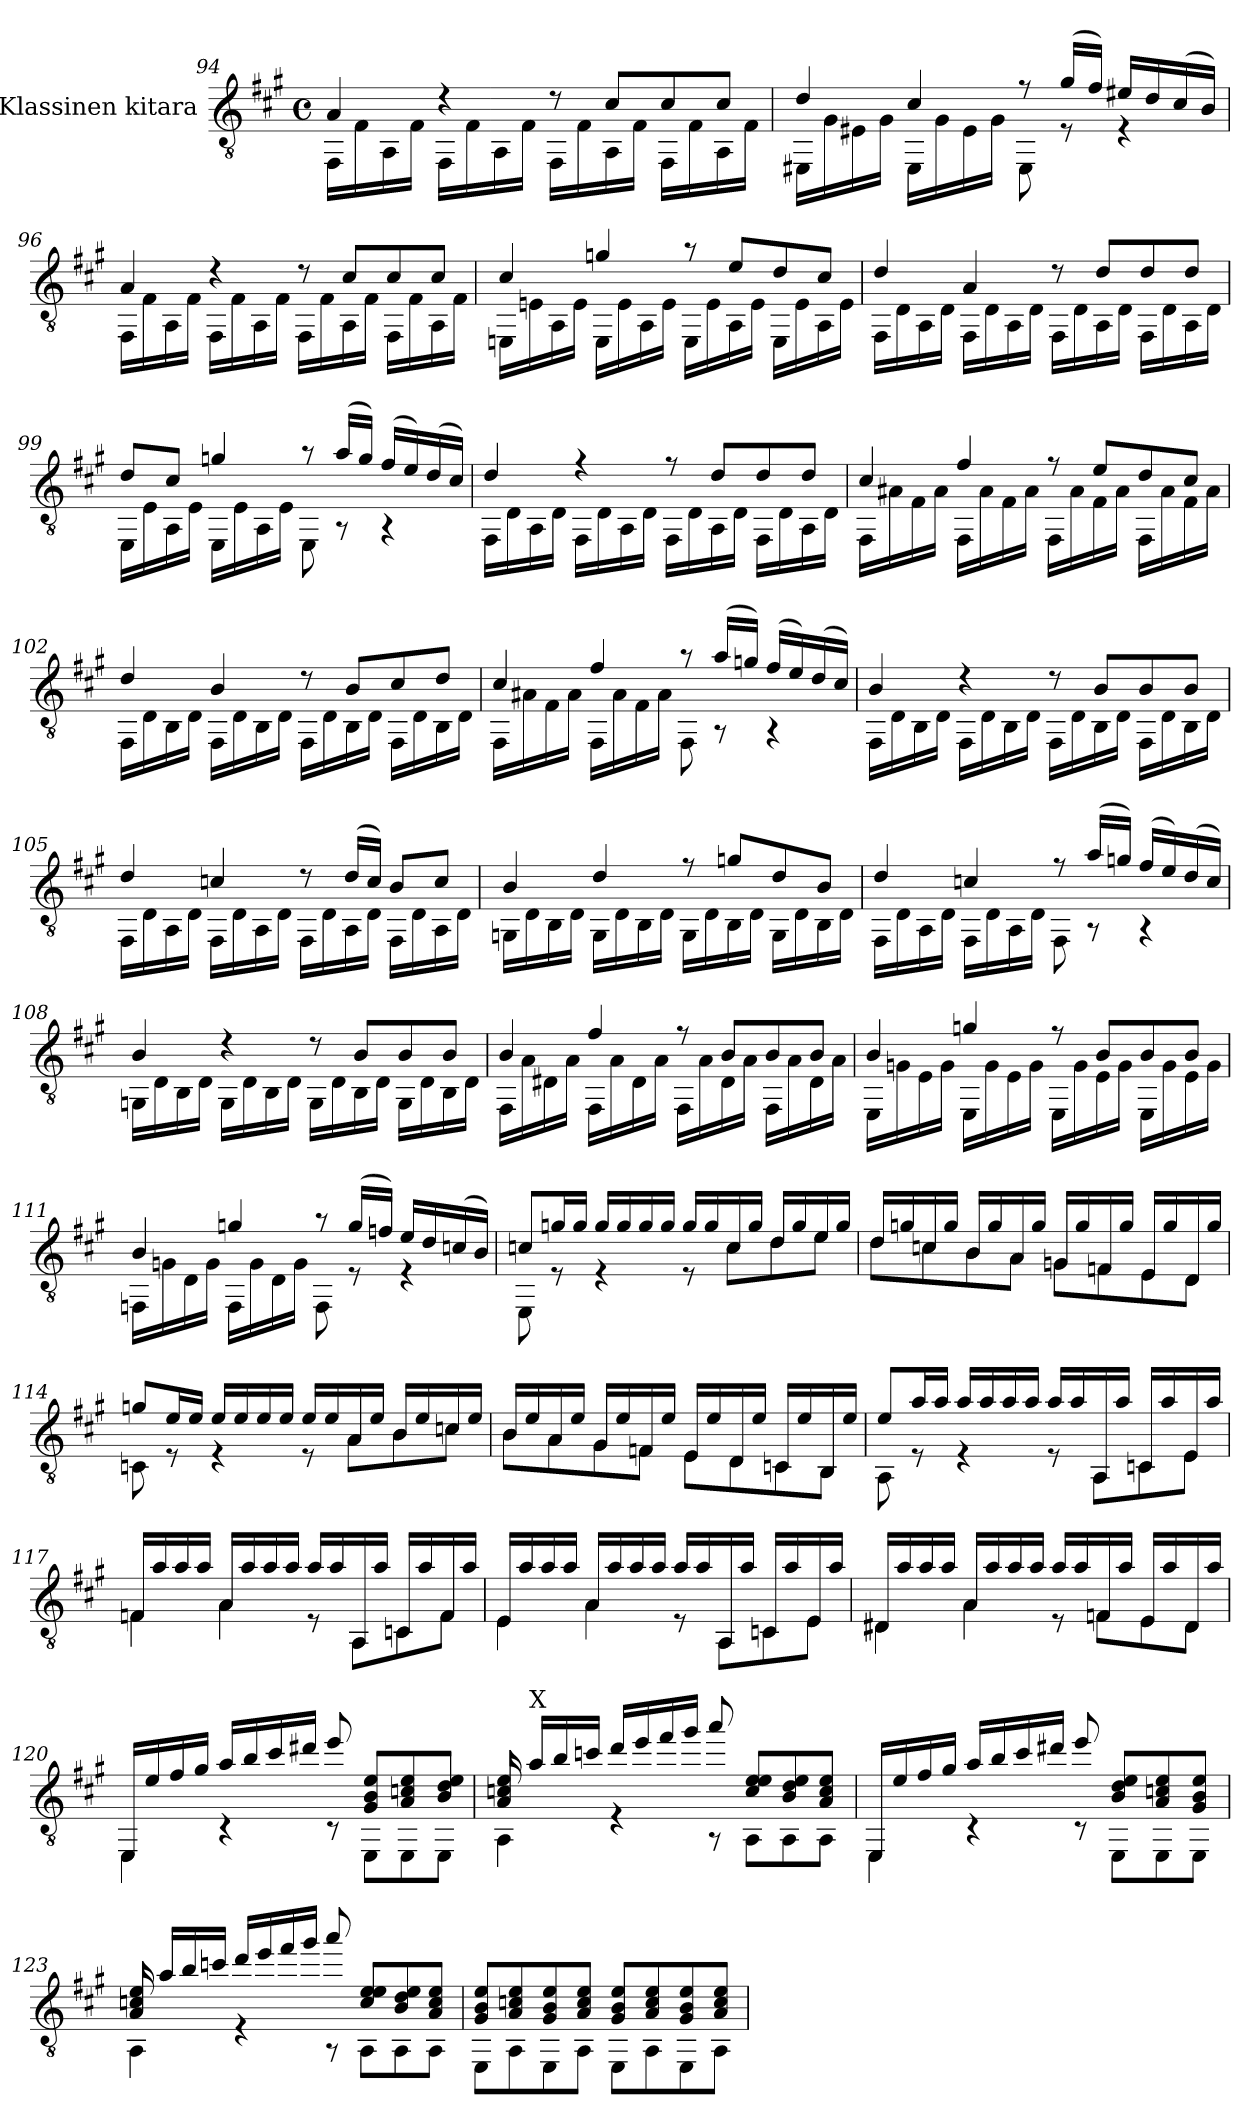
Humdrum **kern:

**kern
*part1
*staff1
*I"Klassinen kitara
*clefGv2
*k[f#c#g#]
*M4/4
*met(c)
=94
*^
4A/	16FF#::\LL
.	16F#\
.	16AA\
.	16F#\JJ
4r	16FF#\LL
.	16F#\
.	16AA\
.	16F#\JJ
8r	16FF#\LL
.	16F#\
8c#/L	16AA\
.	16F#\JJ
8c#/	16FF#\LL
.	16F#\
8c#/J	16AA\
.	16F#\JJ
!!LO:LB:g=z	!!
=95	=95
4d/	16EE#X\LL
.	16G#\
.	16E#X\
.	16G#\JJ
4c#/	16EE#\LL
.	16G#\
.	16E#\
.	16G#\JJ
8r	8EE#\
(16g#/LL	8rE
16f#/JJ)	.
16e#X/LL	4rE
16d/	.
(16c#/	.
16B/JJ)	.
=96	=96
4A/	16FF#::\LL
.	16F#\
.	16AA\
.	16F#\JJ
4r	16FF#\LL
.	16F#\
.	16AA\
.	16F#\JJ
8r	16FF#\LL
.	16F#\
8c#/L	16AA\
.	16F#\JJ
8c#/	16FF#\LL
.	16F#\
8c#/J	16AA\
.	16F#\JJ
!!LO:LB:g=z	!!
=97	=97
4c#/	16EEn\LL
.	16En\
.	16AA\
.	16E\JJ
4gn/	16EE\LL
.	16E\
.	16AA\
.	16E\JJ
8r	16EE\LL
.	16E\
8e/L	16AA\
.	16E\JJ
8d/	16EE\LL
.	16E\
8c#/J	16AA\
.	16E\JJ
=98	=98
4d/	16FF#\LL
.	16D\
.	16AA\
.	16D\JJ
4A/	16FF#\LL
.	16D\
.	16AA\
.	16D\JJ
8r	16FF#\LL
.	16D\
8d/L	16AA\
.	16D\JJ
8d/	16FF#\LL
.	16D\
8d/J	16AA\
.	16D\JJ
!!LO:PB:g=z	!!
=99	=99
8d/L	16EE\LL
.	16E\
8c#/J	16AA\
.	16E\JJ
4gn/	16EE\LL
.	16E\
.	16AA\
.	16E\JJ
8r	8EE\
(16a/LL	8r
16g/JJ)	.
(16f#/LL	4r
16e/)	.
(16d/	.
16c#/JJ)	.
=100	=100
4d/	16FF#\LL
.	16D\
.	16AA\
.	16D\JJ
4r	16FF#\LL
.	16D\
.	16AA\
.	16D\JJ
8r	16FF#\LL
.	16D\
8d/L	16AA\
.	16D\JJ
8d/	16FF#\LL
.	16D\
8d/J	16AA\
.	16D\JJ
!!LO:LB:g=z	!!
=101	=101
4c#/	16FF#::\LL
.	16A#X\
.	16F#\
.	16A#\JJ
4f#/	16FF#\LL
.	16A#\
.	16F#\
.	16A#\JJ
8r	16FF#\LL
.	16A#\
8e/L	16F#\
.	16A#\JJ
8d/	16FF#::\LL
.	16A#\
8c#/J	16F#\
.	16A#\JJ
=102	=102
4d/	16FF#\LL
.	16D\
.	16BB\
.	16D\JJ
4B/	16FF#\LL
.	16D\
.	16BB\
.	16D\JJ
8r	16FF#\LL
.	16D\
8B/L	16BB\
.	16D\JJ
8c#/	16FF#\LL
.	16D\
8d/J	16BB\
.	16D\JJ
!!LO:LB:g=z	!!
=103	=103
4c#/	16FF#\LL
.	16A#X\
.	16F#\
.	16A#\JJ
4f#/	16FF#\LL
.	16A#\
.	16F#\
.	16A#\JJ
8r	8FF#\
(16a/LL	8r
16gn/JJ)	.
(16f#/LL	4r
16e/)	.
(16d/	.
16c#/JJ)	.
=104	=104
4B/	16FF#\LL
.	16D\
.	16BB\
.	16D\JJ
4r	16FF#\LL
.	16D\
.	16BB\
.	16D\JJ
8r	16FF#\LL
.	16D\
8B/L	16BB\
.	16D\JJ
8B/	16FF#\LL
.	16D\
8B/J	16BB\
.	16D\JJ
!!LO:LB:g=z	!!
=105	=105
4d/	16FF#\LL
.	16D\
.	16AA\
.	16D\JJ
4cn/	16FF#\LL
.	16D\
.	16AA\
.	16D\JJ
8r	16FF#\LL
.	16D\
(16d/LL	16AA\
16c/JJ)	16D\JJ
8B/L	16FF#\LL
.	16D\
8c/J	16AA\
.	16D\JJ
=106	=106
4B/	16GGn\LL
.	16D\
.	16BB\
.	16D\JJ
4d/	16GG\LL
.	16D\
.	16BB\
.	16D\JJ
8r	16GG\LL
.	16D\
8gn/L	16BB\
.	16D\JJ
8d/	16GG\LL
.	16D\
8B/J	16BB\
.	16D\JJ
!!LO:LB:g=z	!!
=107	=107
4d/	16FF#\LL
.	16D\
.	16AA\
.	16D\JJ
4cn/	16FF#\LL
.	16D\
.	16AA\
.	16D\JJ
8r	8FF#\
(16a/LL	8r
16gn/JJ)	.
(16f#/LL	4r
16e/)	.
(16d/	.
16c/JJ)	.
=108	=108
4B/	16GGn\LL
.	16D\
.	16BB\
.	16D\JJ
4r	16GG\LL
.	16D\
.	16BB\
.	16D\JJ
8r	16GG\LL
.	16D\
8B/L	16BB\
.	16D\JJ
8B/	16GG\LL
.	16D\
8B/J	16BB\
.	16D\JJ
!!LO:LB:g=z	!!
=109	=109
4B/	16FF#\LL
.	16A\
.	16D#X\
.	16A\JJ
4f#/	16FF#\LL
.	16A\
.	16D#\
.	16A\JJ
8r	16FF#\LL
.	16A\
8B/L	16D#\
.	16A\JJ
8B/	16FF#\LL
.	16A\
8B/J	16D#\
.	16A\JJ
=110	=110
4B/	16EE\LL
.	16Gn\
.	16E\
.	16G\JJ
4gn/	16EE\LL
.	16G\
.	16E\
.	16G\JJ
8r	16EE\LL
.	16G\
8B/L	16E\
.	16G\JJ
8B/	16EE\LL
.	16G\
8B/J	16E\
.	16G\JJ
!!LO:LB:g=z	!!
=111	=111
4B/	16FFn\LL
.	16Gn\
.	16D\
.	16G\JJ
4gn/	16FF\LL
.	16G\
.	16D\
.	16G\JJ
8r	8FF\
(16g/LL	8rE
16fn/JJ)	.
16e/LL	4rE
16d/	.
(16cn/	.
16B/JJ)	.
=112	=112
8cn/L	8EE\
16gn::/L	8rE
16g/JJ	.
16g/LL	4rE
16g/	.
16g/	.
16g/JJ	.
16g/LL	8rE
16g/	.
16c/	8c\L
16g/JJ	.
16d/LL	8d\
16g/	.
16e/	8e\J
16g/JJ	.
!!LO:LB:g=z	!!
=113	=113
16d/LL	8d\L
16gn/	.
16cn/	8c\
16g/JJ	.
16B/LL	8B\
16g/	.
16A/	8A\J
16g/JJ	.
16Gn/LL	8G\L
16g/	.
16Fn/	8F\
16g/JJ	.
16E/LL	8E\
16g/	.
16D/	8D\J
16g/JJ	.
=114	=114
8gn/L	8Cn\
16e/L	8rE
16e/JJ	.
16e/LL	4rE
16e/	.
16e/	.
16e/JJ	.
16e/LL	8rE
16e/	.
16A/	8A\L
16e/JJ	.
16B/LL	8B\
16e/	.
16cn/	8c\J
16e/JJ	.
!!LO:PB:g=z	!!
=115	=115
16B/LL	8B\L
16e/	.
16A/	8A\
16e/JJ	.
16G#i/LL	8G#\
16e/	.
16Fn/	8F\J
16e/JJ	.
16E/LL	8E\L
16e/	.
16D/	8D\
16e/JJ	.
16Cn/LL	8C\
16e/	.
16BB/	8BB\J
16e/JJ	.
=116	=116
8e/L	8AA\
16a/L	8rE
16a/JJ	.
16a/LL	4rE
16a/	.
16a/	.
16a/JJ	.
16a/LL	8rE
16a/	.
16AA/	8AA\L
16a/JJ	.
16Cn/LL	8C\
16a/	.
16E/	8E\J
16a/JJ	.
!!LO:LB:g=z	!!
=117	=117
16Fn/LL	4F\
16a/	.
16a/	.
16a/JJ	.
16A/LL	4A\
16a/	.
16a/	.
16a/JJ	.
16a/LL	8rE
16a/	.
16AA/	8AA\L
16a/JJ	.
16Cn/LL	8C\
16a/	.
16F/	8F\J
16a/JJ	.
=118	=118
16E/LL	4E\
16a/	.
16a/	.
16a/JJ	.
16A/LL	4A\
16a/	.
16a/	.
16a/JJ	.
16a/LL	8rE
16a/	.
16AA/	8AA\L
16a/JJ	.
16Cn/LL	8C\
16a/	.
16E/	8E\J
16a/JJ	.
!!LO:LB:g=z	!!
=119	=119
16D#X/LL	4D#\
16a/	.
16a/	.
16a/JJ	.
16A/LL	4A\
16a/	.
16a/	.
16a/JJ	.
16a/LL	8rE
16a/	.
16Fn/	8F\L
16a/JJ	.
16E/LL	8E\
16a/	.
16D#/	8D#\J
16a/JJ	.
=120	=120
16EE/LL	4EE\
16e/	.
16f#/	.
16g#/JJ	.
16a/LL	4rC
16b/	.
16cc#/	.
16dd#X/JJ	.
8ee/	8rC
8G#/ 8B/ 8e/L	8EE\L
8A/ 8cn/ 8e/	8EE\
8B/ 8d/ 8e/J	8EE\J
!!LO:LB:g=z	!!
=121	=121
16A/ 16cn/ 16e/	4AA\
!LO:TX:a:t=X	!
16a/LL	.
16b/	.
16ccn/JJ	.
16dd/LL	4rE
16ee/	.
16ff#/	.
16gg#/JJ	.
8aa/	8r
8c/ 8e/ 8e/L	8AA\L
8B/ 8d/ 8e/	8AA\
8A/ 8c/ 8e/J	8AA\J
=122	=122
16EE/LL	4EE\
16e/	.
16f#/	.
16g#/JJ	.
16a/LL	4rC
16b/	.
16cc#/	.
16dd#X/JJ	.
8ee/	8rC
8B/ 8d/ 8e/L	8EE\L
8A/ 8cn/ 8e/	8EE\
8G#/ 8B/ 8e/J	8EE\J
!!LO:LB:g=z	!!
=123	=123
16A/ 16cn/ 16e/	4AA\
16a/LL	.
16b/	.
16ccn/JJ	.
16dd/LL	4rE
16ee/	.
16ff#/	.
16gg#/JJ	.
8aa/	8r
8c/ 8e/ 8e/L	8AA\L
8B/ 8d/ 8e/	8AA\
8A/ 8c/ 8e/J	8AA\J
=124	=124
8G#/ 8B/ 8e/L	8EE\L
8A/ 8cn/ 8e/	8AA\
8G#/ 8B/ 8e/	8EE\
8A/ 8c/ 8e/J	8AA\J
8G#/ 8B/ 8e/L	8EE\L
8A/ 8c/ 8e/	8AA\
8G#/ 8B/ 8e/	8EE\
8A/ 8c/ 8e/J	8AA\J
*v	*v
=
*-
